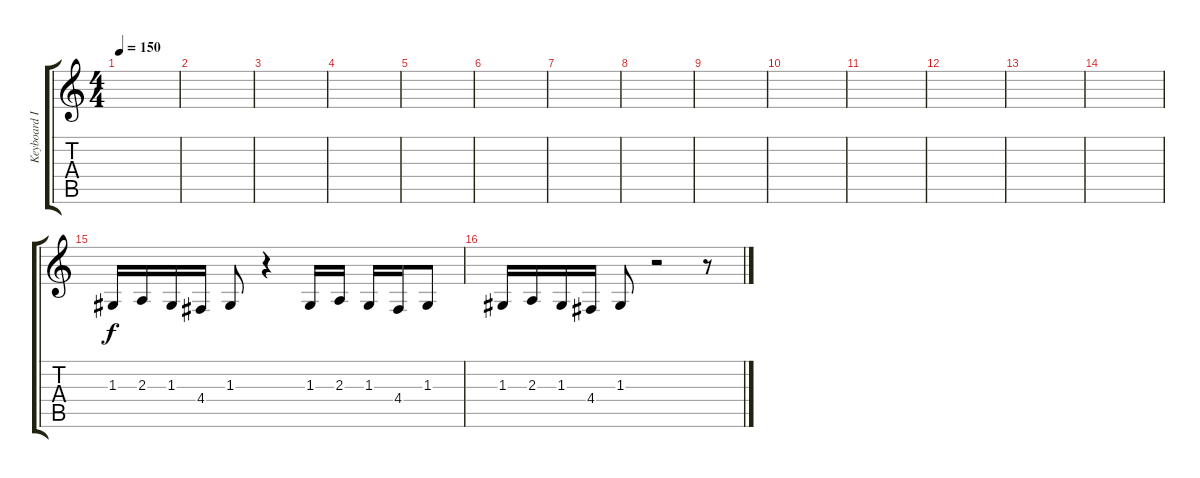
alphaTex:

\track ("Keyboard I" "Keyboard I") {instrument harpsichord}
\staff {score tabs}
\tuning (E4 B3 G3 D3 A2 E2) {hide}
\ts (4 4)
\tempo 150
\clef g2
\ks c
|
|
|
|
|
|
|
|
|
|
|
|
|
|
1.3.16 2.3.16 1.3.16 4.4.16 1.3.8 r.4 1.3.16 2.3.16 1.3.16 4.4.16 1.3.8 |
1.3.16 2.3.16 1.3.16 4.4.16 1.3.8 r.2 r.8
